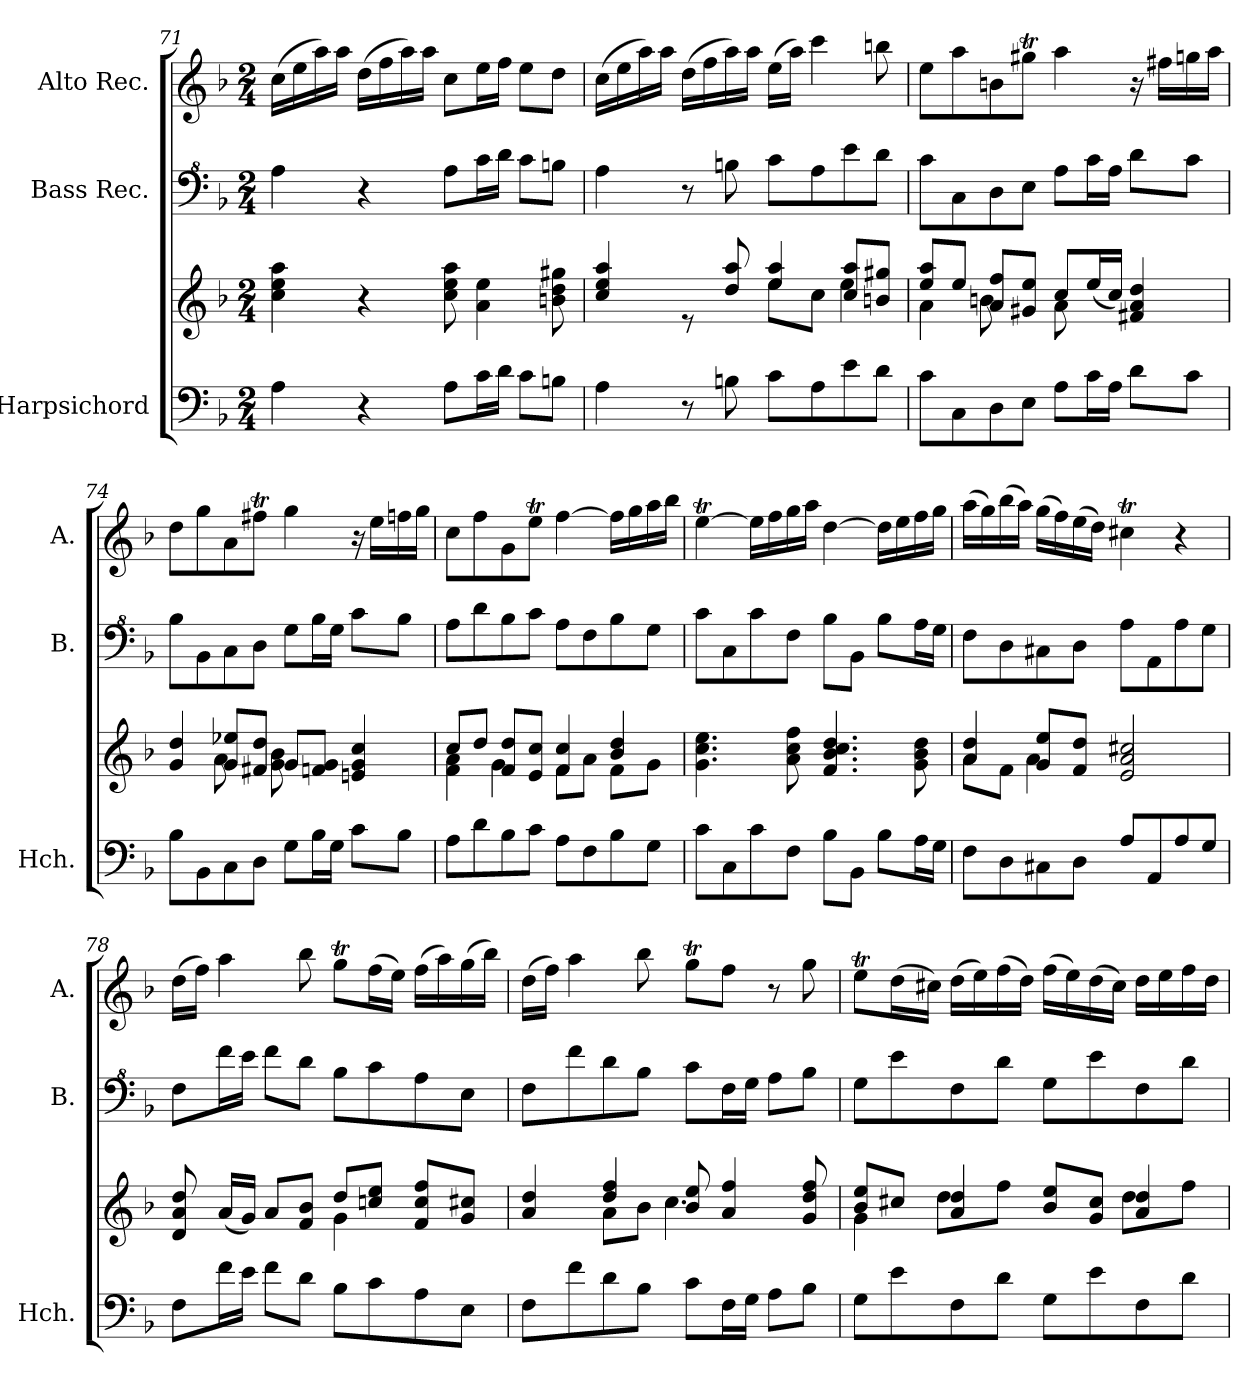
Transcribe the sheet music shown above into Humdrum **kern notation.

**kern	**kern	**kern	**kern
*part3	*part3	*part2	*part1
*staff4	*staff3	*staff2	*staff1
*I"Harpsichord	*	*I"Bass Rec.	*I"Alto Rec.
*I'Hch.	*	*I'B.	*I'A.
*clefF4	*clefG2	*clefF^4	*clefG2
*k[b-]	*k[b-]	*k[b-]	*k[b-]
*M2/4	*M2/4	*M2/4	*M2/4
=71	=71	=71	=71
4A\	4cc\ 4ee\ 4aa\	4a\	(16cc\LL
.	.	.	16ee\
.	.	.	16aa\)
.	.	.	16aa\JJ
4r	4r	4r	(16dd\LL
.	.	.	16ff\
.	.	.	16aa\)
.	.	.	16aa\JJ
8A\L	8cc\ 8ee\ 8aa\	8a\L	8cc\L
16c\L	4a\ 4ee\	16cc\L	16ee\L
16d\JJ	.	16dd\JJ	16ff\JJ
8c\L	.	8cc\L	8ee\L
8Bn\J	8bn\ 8dd\ 8gg#X\	8bn\J	8dd\J
=72	=72	=72	=72
*	*^	*	*
4A\	4cc/ 4ee/ 4aa/	2ryy	4a\	(16cc\LL
.	.	.	.	16ee\
.	.	.	.	16aa\)
.	.	.	.	16aa\JJ
8r	8re	.	8r	(16dd\LL
.	.	.	.	16ff\
8Bn\	8dd/ 8aa/	.	8bn\	16aa\)
.	.	.	.	16aa\JJ
8c\L	4ee/ 4aa/	8ee\L	8cc\L	(16ee\LL
.	.	.	.	16aa\JJ)
8A\	.	8cc\J	8a\	4ccc\
8e\	8cc/ 8aa/L	4ee\	8ee\	.
8d\J	8bn/ 8gg#X/J	.	8dd\J	8bbn\
!!LO:LB:g=z
=73	=73	=73	=73	=73
8c\L	8ee/ 8aa/L	4a\	8cc\L	8ee\L
8C\	8ee/J	.	8c\	8aa\
8D\	8a/ 8ff/L	8bn\	8d\	8bn\
8E\J	8g#X/ 8ee/J	8ryy	8e\J	8gg#Xt\J
8A\L	8cc/L	8a\	8a\L	4aa\
16c\L	(16ee/L	4.ryy	16cc\L	.
16A\JJ	16cc/JJ)	.	16a\JJ	.
8d\L	4f#X/ 4a/ 4dd/	.	8dd\L	16r
.	.	.	.	16ff#X\LL
8c\J	.	.	8cc\J	16ggn\
.	.	.	.	16aa\JJ
=74	=74	=74	=74	=74
8B-\L	4g/ 4dd/	4ryy	8b-\L	8dd\L
8BB-\	.	.	8B-\	8gg\
8C\	8g/ 8ee-X/L	8a\	8c\	8a\
8D\J	8f#X/ 8dd/J	8ryy	8d\J	8ff#Xt\J
8G\L	8g/L	8g\ 8b-\	8g\L	4gg\
16B-\L	8fn/ 8g/J	4.ryy	16b-\L	.
16G\JJ	.	.	16g\JJ	.
8c\L	4en/ 4g/ 4cc/	.	8cc\L	16r
.	.	.	.	16ee\LL
8B-\J	.	.	8b-\J	16ffn\
.	.	.	.	16gg\JJ
=75	=75	=75	=75	=75
8A\L	8cc/L	4f\ 4a\	8a\L	8cc\L
8d\	8dd/J	.	8dd\	8ff\
8B-\	8f/ 8dd/L	4g\	8b-\	8g\
8c\J	8e/ 8cc/J	.	8cc\J	8eet\J
8A\L	4f/ 4cc/	8f\L	8a\L	[4ff\
8F\	.	8a\J	8f\	.
8B-\	4b-/ 4dd/	8f\L	8b-\	16ff\LL]
.	.	.	.	16gg\
8G\J	.	8g\J	8g\J	16aa\
.	.	.	.	16bb-\JJ
*	*v	*v	*	*
=76	=76	=76	=76
8c\L	4.g\ 4.cc\ 4.ee\	8cc\L	[4eet\
8C\	.	8c\	.
8c\	.	8cc\	16ee\LL]
.	.	.	16ff\
8F\J	8a\ 8cc\ 8ff\	8f\J	16gg\
.	.	.	16aa\JJ
8B-\L	4.f/ 4.b-/ 4.cc/ 4.dd/	8b-\L	[4dd\
8BB-\J	.	8B-\J	.
8B-\L	.	8b-\L	16dd\LL]
.	.	.	16ee\
16A\L	8g\ 8b-\ 8dd\	16a\L	16ff\
16G\JJ	.	16g\JJ	16gg\JJ
=77	=77	=77	=77
*	*^	*	*
8F\L	4a/ 4dd/	8a\L	8f\L	(16aa\LL
.	.	.	.	16gg\)
8D\	.	8f\J	8d\	(16bb-\
.	.	.	.	16aa\JJ)
8C#X\	8g/ 8ee/L	4a\	8c#X\	(16gg\LL
.	.	.	.	16ff\)
8D\J	8f/ 8dd/J	.	8d\J	(16ee\
.	.	.	.	16dd\JJ)
8A/L	2e/ 2a/ 2cc#X/	2ryy	8a\L	4cc#Xt\
8AA/	.	.	8A\	.
8A/	.	.	8a\	4r
8G/J	.	.	8g\J	.
=78	=78	=78	=78	=78
8F\L	8d/ 8a/ 8dd/	2ryy	8f\L	(16dd\LL
.	.	.	.	16ff\JJ)
16f\L	(16a/LL	.	16ff\L	4aa\
16e\JJ	16g/JJ)	.	16ee\JJ	.
8f\L	8a/L	.	8ff\L	.
8d\J	8f/ 8b-/J	.	8dd\J	8bb-\
8B-\L	8dd/L	4g\	8b-\L	8ggT\L
8c\	8ccn/ 8ee/J	.	8cc\	(16ff\L
.	.	.	.	16ee\JJ)
8A\	8f/ 8cc/ 8ff/L	4ryy	8a\	(16ff\LL
.	.	.	.	16aa\)
8E\J	8g/ 8cc#X/J	.	8e\J	(16gg\
.	.	.	.	16bb-\JJ)
!!LO:LB:g=z
=79	=79	=79	=79	=79
8F\L	4a/ 4dd/	4ryy	8f\L	(16dd\LL
.	.	.	.	16ff\JJ)
8f\	.	.	8ff\	4aa\
8d\	4dd/ 4ff/	8a\L	8dd\	.
8B-\J	.	8b-\J	8b-\J	8bb-\
8c\L	8b-/ 8ee/	4.cc\	8cc\L	8ggT\L
16F\L	4a/ 4ff/	.	16f\L	8ff\J
16G\JJ	.	.	16g\JJ	.
8A\L	.	.	8a\L	8r
8B-\J	8g/ 8dd/ 8ff/	8ryy	8b-\J	8gg\
=80	=80	=80	=80	=80
8G\L	8b-/ 8ee/L	4g\	8g\L	8eet\L
8e\	8cc#X/J	.	8ee\	(16dd\L
.	.	.	.	16cc#X\JJ)
8F\	4a/ 4dd/	8dd\L	8f\	(16dd\LL
.	.	.	.	16ee\)
8d\J	.	8ff\J	8dd\J	(16ff\
.	.	.	.	16dd\JJ)
8G\L	8b-/ 8ee/L	4ryy	8g\L	(16ff\LL
.	.	.	.	16ee\)
8e\	8g/ 8cc#/J	.	8ee\	(16dd\
.	.	.	.	16cc#\JJ)
8F\	4a/ 4dd/	8dd\L	8f\	16dd\LL
.	.	.	.	16ee\
8d\J	.	8ff\J	8dd\J	16ff\
.	.	.	.	16dd\JJ
*	*v	*v	*	*
=	=	=	=
*-	*-	*-	*-
